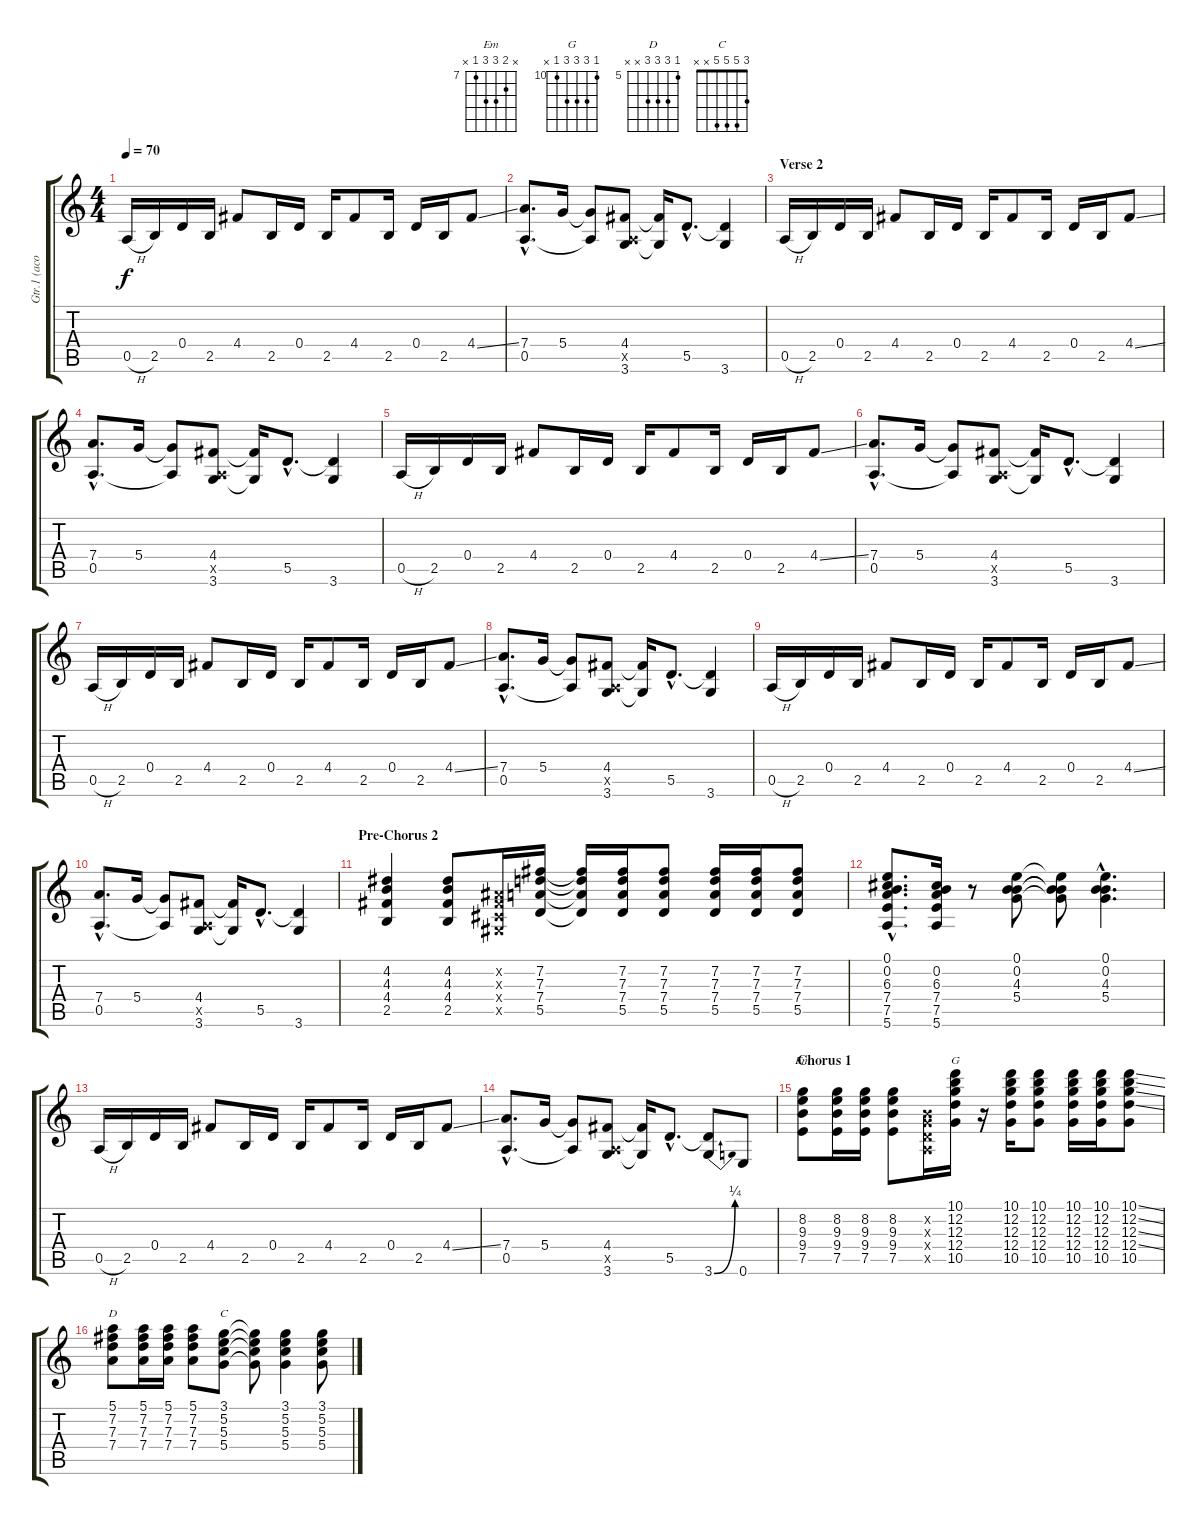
\track ("Gtr.1 (acoustic)" "Gtr.1 (aco") {instrument acousticguitarsteel}
\staff {score tabs}
\tuning (E4 B3 G3 D3 A2 E2) {hide}
\chord ("Em" x 8 9 9 7 x) {firstfret 7}
\chord ("G" 10 12 12 12 10 x) {firstfret 10}
\chord ("D" 5 7 7 7 x x) {firstfret 5}
\chord ("C" 3 5 5 5 x x)
\ts (4 4)
\tempo 70
\clef g2
\ks c
0.5{h}.16{dy f} 2.5.16 0.4.16 2.5.16 4.4.8 2.5.16 0.4.16 2.5.16 4.4.8 2.5.16 0.4.16 2.5.16 4.4{ss}.8 |
(7.4{hac} 0.5{hac}).8{d} 5.4.16 (5.4{t} 0.5{t}).8 (4.4 0.5{x} 3.6).8 (4.4{t} 3.6{t}).16 5.5{hac}.8{d} (5.5{t} 3.6).4 |
\section ("" "Verse 2")
0.5{h}.16 2.5.16 0.4.16 2.5.16 4.4.8 2.5.16 0.4.16 2.5.16 4.4.8 2.5.16 0.4.16 2.5.16 4.4{ss}.8 |
(7.4{hac} 0.5{hac}).8{d} 5.4.16 (5.4{t} 0.5{t}).8 (4.4 0.5{x} 3.6).8 (4.4{t} 3.6{t}).16 5.5{hac}.8{d} (5.5{t} 3.6).4 |
0.5{h}.16 2.5.16 0.4.16 2.5.16 4.4.8 2.5.16 0.4.16 2.5.16 4.4.8 2.5.16 0.4.16 2.5.16 4.4{ss}.8 |
(7.4{hac} 0.5{hac}).8{d} 5.4.16 (5.4{t} 0.5{t}).8 (4.4 0.5{x} 3.6).8 (4.4{t} 3.6{t}).16 5.5{hac}.8{d} (5.5{t} 3.6).4 |
0.5{h}.16 2.5.16 0.4.16 2.5.16 4.4.8 2.5.16 0.4.16 2.5.16 4.4.8 2.5.16 0.4.16 2.5.16 4.4{ss}.8 |
(7.4{hac} 0.5{hac}).8{d} 5.4.16 (5.4{t} 0.5{t}).8 (4.4 0.5{x} 3.6).8 (4.4{t} 3.6{t}).16 5.5{hac}.8{d} (5.5{t} 3.6).4 |
0.5{h}.16 2.5.16 0.4.16 2.5.16 4.4.8 2.5.16 0.4.16 2.5.16 4.4.8 2.5.16 0.4.16 2.5.16 4.4{ss}.8 |
(7.4{hac} 0.5{hac}).8{d} 5.4.16 (5.4{t} 0.5{t}).8 (4.4 0.5{x} 3.6).8 (4.4{t} 3.6{t}).16 5.5{hac}.8{d} (5.5{t} 3.6).4 |
\section ("" "Pre-Chorus 2")
(4.2 4.3 4.4 2.5).4 (4.2 4.3 4.4 2.5).8 (-1.2{x} -1.3{x} -1.4{x} -1.5{x}).16 (7.2 7.3 7.4 5.5).16 (7.2{t} 7.3{t} 7.4{t} 5.5{t}).16 (7.2 7.3 7.4 5.5).16 (7.2 7.3 7.4 5.5).8 (7.2 7.3 7.4 5.5).16 (7.2 7.3 7.4 5.5).16 (7.2 7.3 7.4 5.5).8 |
(0.1{hac} 0.2{hac} 6.3{hac} 7.4{hac} 7.5{hac} 5.6{hac}).8{d} (0.2 6.3 7.4 7.5 5.6).16 r.8 (0.1 0.2 4.3 5.4).8 (0.1{t} 0.2{t} 4.3{t} 5.4{t}).8 (0.1{hac} 0.2{hac} 4.3{hac} 5.4{hac}).4{d} |
0.5{h}.16 2.5.16 0.4.16 2.5.16 4.4.8 2.5.16 0.4.16 2.5.16 4.4.8 2.5.16 0.4.16 2.5.16 4.4{ss}.8 |
(7.4{hac} 0.5{hac}).8{d} 5.4.16 (5.4{t} 0.5{t}).8 (4.4 0.5{x} 3.6).8 (4.4{t} 3.6{t}).16 5.5{hac}.8{d} (5.5{t} 3.6{be (bend 0 0 60 1)}).8 0.6.8 |
\section ("" "Chorus 1")
(8.2 9.3 9.4 7.5).8{ch "Em"} (8.2 9.3 9.4 7.5).16 (8.2 9.3 9.4 7.5).16 (8.2 9.3 9.4 7.5).8 (0.2{x} 0.3{x} 0.4{x} 0.5{x}).16 (10.1 12.2 12.3 12.4 10.5).16{ch "G"} r.16 (10.1 12.2 12.3 12.4 10.5).16 (10.1 12.2 12.3 12.4 10.5).8 (10.1 12.2 12.3 12.4 10.5).16 (10.1 12.2 12.3 12.4 10.5).16 (10.1{ss} 12.2{ss} 12.3{ss} 12.4{ss} 10.5).8 |
(5.1 7.2 7.3 7.4).8{ch "D"} (5.1 7.2 7.3 7.4).16 (5.1 7.2 7.3 7.4).16 (5.1 7.2 7.3 7.4).8 (3.1 5.2 5.3 5.4).8{ch "C"} (3.1{t} 5.2{t} 5.3{t} 5.4{t}).8 (3.1 5.2 5.3 5.4).4 (3.1 5.2 5.3 5.4).8
